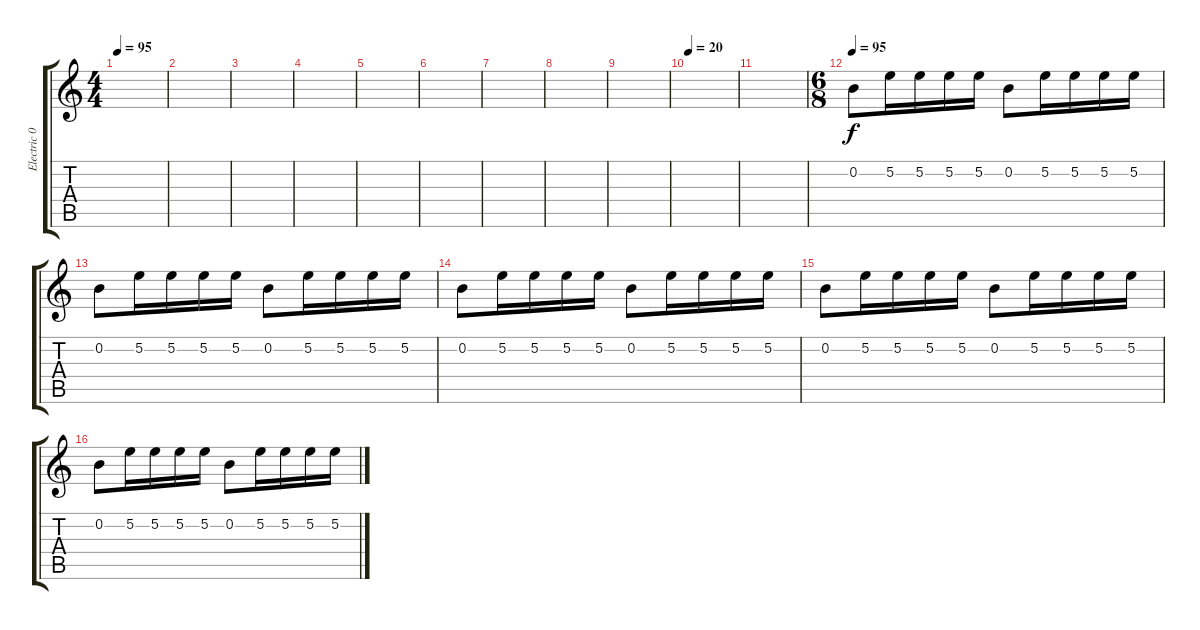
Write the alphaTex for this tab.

\track ("Electric 02" "Electric 0") {instrument overdrivenguitar}
\staff {score tabs}
\tuning (E4 B3 G3 D3 A2 E2) {hide}
\ts (4 4)
\tempo 95
\tempo 80
\tempo 95
\clef g2
\ks c
|
|
|
|
|
|
|
|
|
\tempo 20
|
|
\ts (6 8)
\tempo 95
0.2.8 5.2.16 5.2.16 5.2.16 5.2.16 0.2.8 5.2.16 5.2.16 5.2.16 5.2.16 |
0.2.8 5.2.16 5.2.16 5.2.16 5.2.16 0.2.8 5.2.16 5.2.16 5.2.16 5.2.16 |
0.2.8 5.2.16 5.2.16 5.2.16 5.2.16 0.2.8 5.2.16 5.2.16 5.2.16 5.2.16 |
0.2.8 5.2.16 5.2.16 5.2.16 5.2.16 0.2.8 5.2.16 5.2.16 5.2.16 5.2.16 |
0.2.8 5.2.16 5.2.16 5.2.16 5.2.16 0.2.8 5.2.16 5.2.16 5.2.16 5.2.16
